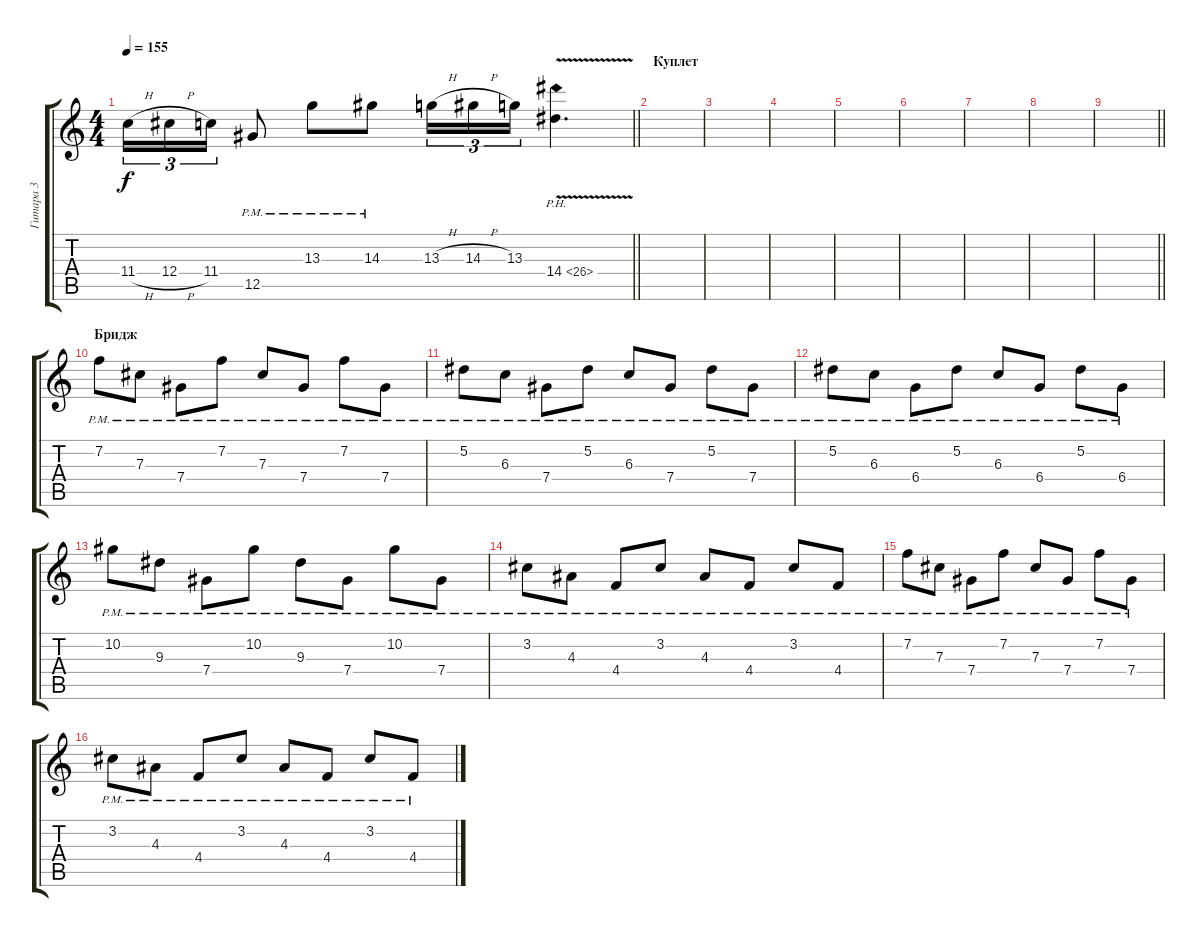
\track ("Гитара 3" "Гитара 3") {instrument distortionguitar}
\staff {score tabs}
\tuning (Eb4 Bb3 Gb3 Db3 Ab2 Eb2) {hide}
\ts (4 4)
\tempo 155
\clef g2
\barLineRight lightlight
\ks c
11.4{h}.16{tu (3 2) dy f} 12.4{h}.16{tu (3 2)} 11.4.16{tu (3 2)} 12.5{pm}.8 13.3{pm}.8 14.3{pm}.8 13.3{h}.16{tu (3 2)} 14.3{h}.16{tu (3 2)} 13.3.16{tu (3 2)} 14.4{ph 12 v}.4{d} |
\section ("" "Куплет")
|
|
|
|
|
|
|
\barLineRight lightlight
|
\section ("" "Бридж")
7.2{pm}.8 7.3{pm}.8 7.4{pm}.8 7.2{pm}.8 7.3{pm}.8 7.4{pm}.8 7.2{pm}.8 7.4{pm}.8 |
5.2{pm}.8 6.3{pm}.8 7.4{pm}.8 5.2{pm}.8 6.3{pm}.8 7.4{pm}.8 5.2{pm}.8 7.4{pm}.8 |
5.2{pm}.8 6.3{pm}.8 6.4{pm}.8 5.2{pm}.8 6.3{pm}.8 6.4{pm}.8 5.2{pm}.8 6.4{pm}.8 |
10.2{pm}.8 9.3{pm}.8 7.4{pm}.8 10.2{pm}.8 9.3{pm}.8 7.4{pm}.8 10.2{pm}.8 7.4{pm}.8 |
3.2{pm}.8 4.3{pm}.8 4.4{pm}.8 3.2{pm}.8 4.3{pm}.8 4.4{pm}.8 3.2{pm}.8 4.4{pm}.8 |
7.2{pm}.8 7.3{pm}.8 7.4{pm}.8 7.2{pm}.8 7.3{pm}.8 7.4{pm}.8 7.2{pm}.8 7.4{pm}.8 |
3.2{pm}.8 4.3{pm}.8 4.4{pm}.8 3.2{pm}.8 4.3{pm}.8 4.4{pm}.8 3.2{pm}.8 4.4{pm}.8
